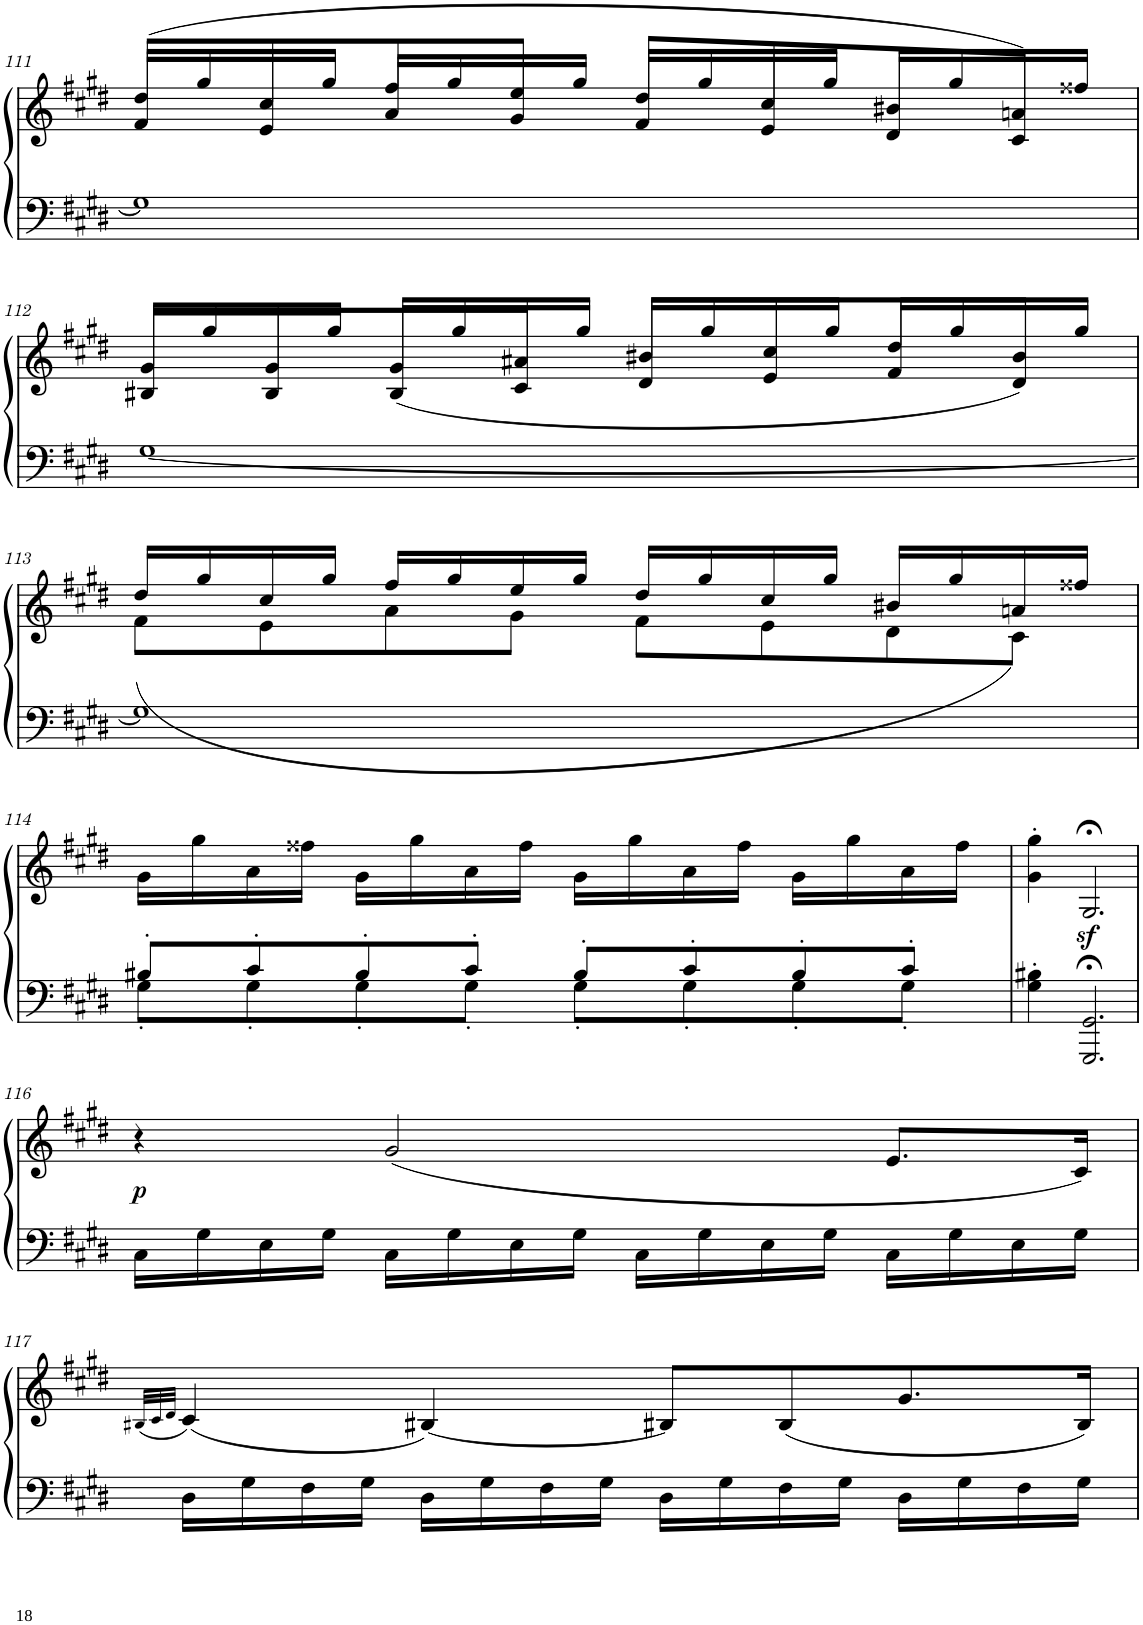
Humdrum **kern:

**kern	**kern	**dynam
*part1	*part1	*part1
*staff2	*staff1	*staff1/2
*I"Piano	*	*
*I'Pno	*	*
!!LO:PB:g=z
*clefF4	*clefG2	*
*k[f#c#g#d#]	*k[f#c#g#d#]	*
*M4/4	*M4/4	*
*met(c)	*met(c)	*
=111	=111	=111
*	*^	*
1G#]	16dd#/LL	(8f#/L	.
.	16gg#/	.	.
.	16cc#/	8e/	.
.	16gg#/JJ	.	.
.	16ff#/LL	8a/	.
.	16gg#/	.	.
.	16ee/	8g#/J	.
.	16gg#/JJ	.	.
.	16dd#/LL	8f#/L	.
.	16gg#/	.	.
.	16cc#/	8e/	.
.	16gg#/JJ	.	.
.	16b#X/LL	8d#/	.
.	16gg#/	.	.
.	16an/	8c#/J)	.
.	16ff##X/JJ	.	.
!!LO:LB:g=z	!!
=112	=112	=112	=112
[<1G#	16g#/LL	8B#X/L	.
.	16gg#/	.	.
.	16g#/	8B#/	.
.	16gg#/JJ	.	.
.	16g#/LL	(8B#/	.
.	16gg#/	.	.
.	16a#X/	8c#/J	.
.	16gg#/JJ	.	.
.	16b#X/LL	8d#/L	.
.	16gg#/	.	.
.	16cc#/	8e/	.
.	16gg#/JJ	.	.
.	16dd#/LL	8f#/	.
.	16gg#/	.	.
.	16b#/	8d#/J)	.
.	16gg#/JJ	.	.
!!LO:LB:g=z	!!
=113	=113	=113	=113
1G#]	16dd#/LL	(8f#\L	.
.	16gg#/	.	.
.	16cc#/	8e\	.
.	16gg#/JJ	.	.
.	16ff#/LL	8a\	.
.	16gg#/	.	.
.	16ee/	8g#\J	.
.	16gg#/JJ	.	.
.	16dd#/LL	8f#\L	.
.	16gg#/	.	.
.	16cc#/	8e\	.
.	16gg#/JJ	.	.
.	16b#X/LL	8d#\	.
.	16gg#/	.	.
.	16an/	8c#\J)	.
.	16ff##X/JJ	.	.
*	*v	*v	*
!!LO:LB:g=z
=114	=114	=114
*^	*	*
8B#X'/L	8G#'\L	16g#\LL	.
.	.	16gg#\	.
8c#'/	8G#'\	16a\	.
.	.	16ff##X\JJ	.
8B#'/	8G#'\	16g#\LL	.
.	.	16gg#\	.
8c#'/J	8G#'\J	16a\	.
.	.	16ff##\JJ	.
8B#'/L	8G#'\L	16g#\LL	.
.	.	16gg#\	.
8c#'/	8G#'\	16a\	.
.	.	16ff##\JJ	.
8B#'/	8G#'\	16g#\LL	.
.	.	16gg#\	.
8c#'/J	8G#'\J	16a\	.
.	.	16ff##\JJ	.
*v	*v	*	*
=115	=115	=115
4G#\' 4B#X\'	4g#\' 4gg#\'	.
2.GGG#/;< 2.GG#/;<	2.G#z<;</	.
!!LO:LB:g=z
=116	=116	=116
!	!	!LO:DY:b
16C#\LL	4r	p
16G#\	.	.
16E\	.	.
16G#\JJ	.	.
16C#\LL	(2g#/	.
16G#\	.	.
16E\	.	.
16G#\JJ	.	.
16C#\LL	.	.
16G#\	.	.
16E\	.	.
16G#\JJ	.	.
16C#\LL	8.e/L	.
16G#\	.	.
16E\	.	.
16G#\JJ	16c#/Jk)	.
!!LO:LB:g=z
=117	=117	=117
.	(32qB#X/LLL	.
.	32qc#/	.
.	32qd#/JJJ	.
16D#\LL	(4c#/)	.
16G#\	.	.
16F#\	.	.
16G#\JJ	.	.
16D#\LL	[4B#X/)	.
16G#\	.	.
16F#\	.	.
16G#\JJ	.	.
16D#\LL	8B#X/L]	.
16G#\	.	.
16F#\	(8B#/	.
16G#\JJ	.	.
16D#\LL	8.g#/	.
16G#\	.	.
16F#\	.	.
16G#\JJ	16B#/Jk)	.
=	=	=
*-	*-	*-
